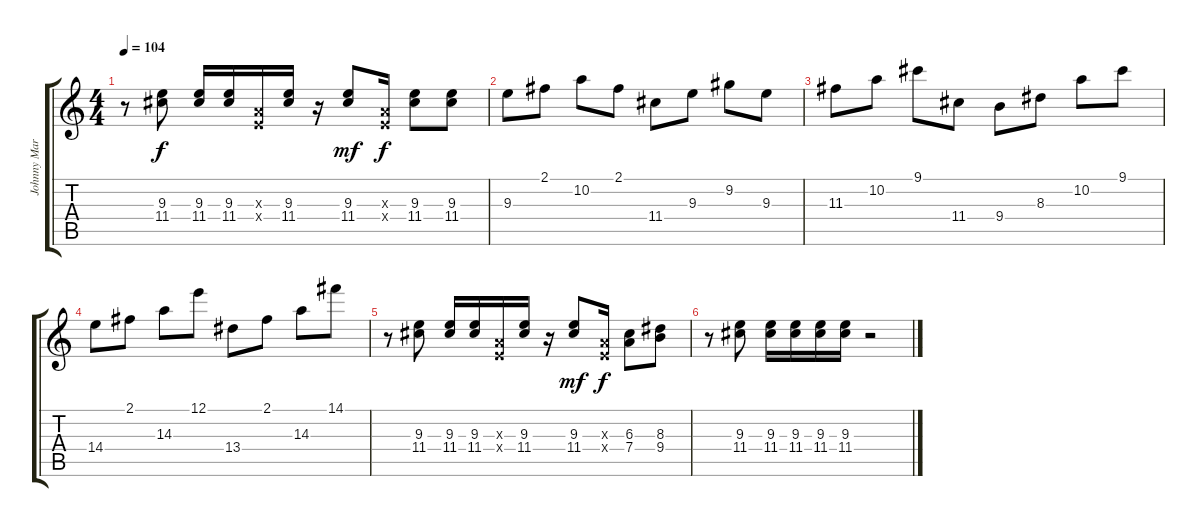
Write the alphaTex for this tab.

\track ("Johnny Marr|Lead 2" "Johnny Mar") {instrument electricguitarclean}
\staff {score tabs}
\tuning (E4 B3 G3 D3 A2 E2) {hide}
\ts (4 4)
\tempo 104
\clef g2
\ks c
r.8{dy f} (9.3 11.4).8 (9.3 11.4).16 (9.3 11.4).16 (2.3{x} 2.4{x}).16 (9.3 11.4).16 r.16 (9.3 11.4).8{dy mf} (2.3{x} 2.4{x}).16{dy f} (9.3 11.4).8 (9.3 11.4).8 |
9.3.8 2.1.8 10.2.8 2.1.8 11.4.8 9.3.8 9.2.8 9.3.8 |
11.3.8 10.2.8 9.1.8 11.4.8 9.4.8 8.3.8 10.2.8 9.1.8 |
14.4.8 2.1.8 14.3.8 12.1.8 13.4.8 2.1.8 14.3.8 14.1.8 |
r.8 (9.3 11.4).8 (9.3 11.4).16 (9.3 11.4).16 (2.3{x} 2.4{x}).16 (9.3 11.4).16 r.16 (9.3 11.4).8{dy mf} (2.3{x} 2.4{x}).16{dy f} (6.3 7.4).8 (8.3 9.4).8 |
r.8 (9.3 11.4).8 (9.3 11.4).16 (9.3 11.4).16 (9.3 11.4).16 (9.3 11.4).16 r.2
